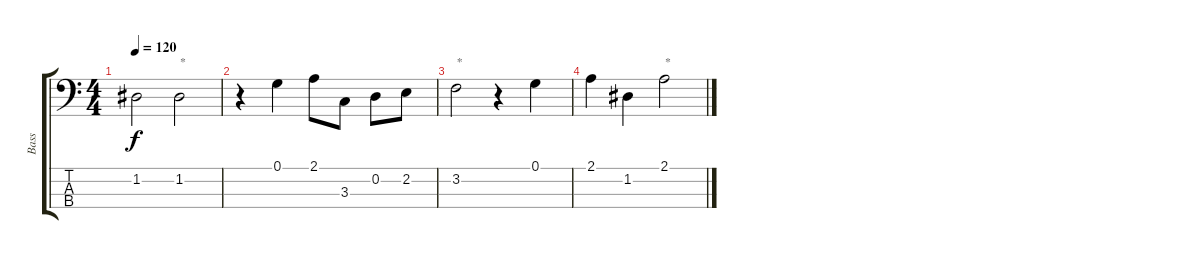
\track ("Bass" "Bass") {instrument electricbasspick}
\staff {score tabs}
\tuning (G2 D2 A1 E1) {hide}
\ts (4 4)
\tempo 120
\clef f4
\ks c
1.2.2{dy f} 1.2.2{txt "*"} |
r.4 0.1.4 2.1.8 3.3.8 0.2.8 2.2.8 |
3.2.2{txt "*"} r.4 0.1.4 |
2.1.4 1.2.4 2.1.2{txt "*"}
